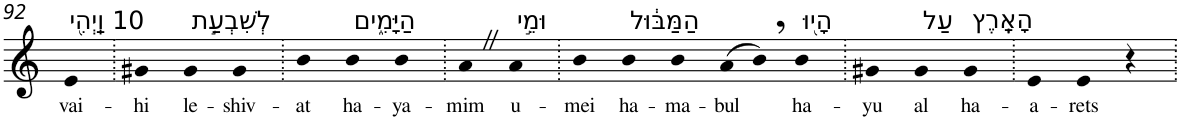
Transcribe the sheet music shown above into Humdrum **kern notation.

**kern	**text
*part1	*part1
*staff1	*staff1
*I"Piano	*
*I'Pno	*
!!LO:PB:g=z
*clefG2	*
*k[]	*
=92	=92
!LO:TX:a:t=10 וַֽיְהִ֖י	!
!	!LO:LY:b
4e	vai-
=93.	=93.
!	!LO:LY:b
4g#X	-hi
!LO:TX:a:t=לְשִׁבְעַ֣ת	!
!	!LO:LY:b
4g#	le-
!	!LO:LY:b
4g#	-shiv-
=94.	=94.
!	!LO:LY:b
4b	-at
!LO:TX:a:t=הַיָּמִ֑ים	!
!	!LO:LY:b
4b	ha-
!	!LO:LY:b
4b	-ya-
=95.	=95.
!	!LO:LY:b
4aZ	-mim
!LO:TX:a:t=וּמֵ֣י	!
!	!LO:LY:b
4a	u-
=96.	=96.
!	!LO:LY:b
4b	-mei
!LO:TX:a:t=הַמַּבּ֔וּל	!
!	!LO:LY:b
4b	ha-
!	!LO:LY:b
4b	-ma-
!	!LO:LY:b
(>8a	-bul
8b,)	.
!LO:TX:a:t=הָי֖וּ	!
!	!LO:LY:b
4b	ha-
=97.	=97.
!	!LO:LY:b
4g#X	-yu
!LO:TX:a:t=עַל	!
!	!LO:LY:b
4g#	al
!LO:TX:a:t=הָאָֽרֶץ	!
!	!LO:LY:b
4g#	ha-
=98.	=98.
!	!LO:LY:b
4e	-a-
!	!LO:LY:b
4e	-rets
4r	.
=.	=.
*-	*-
